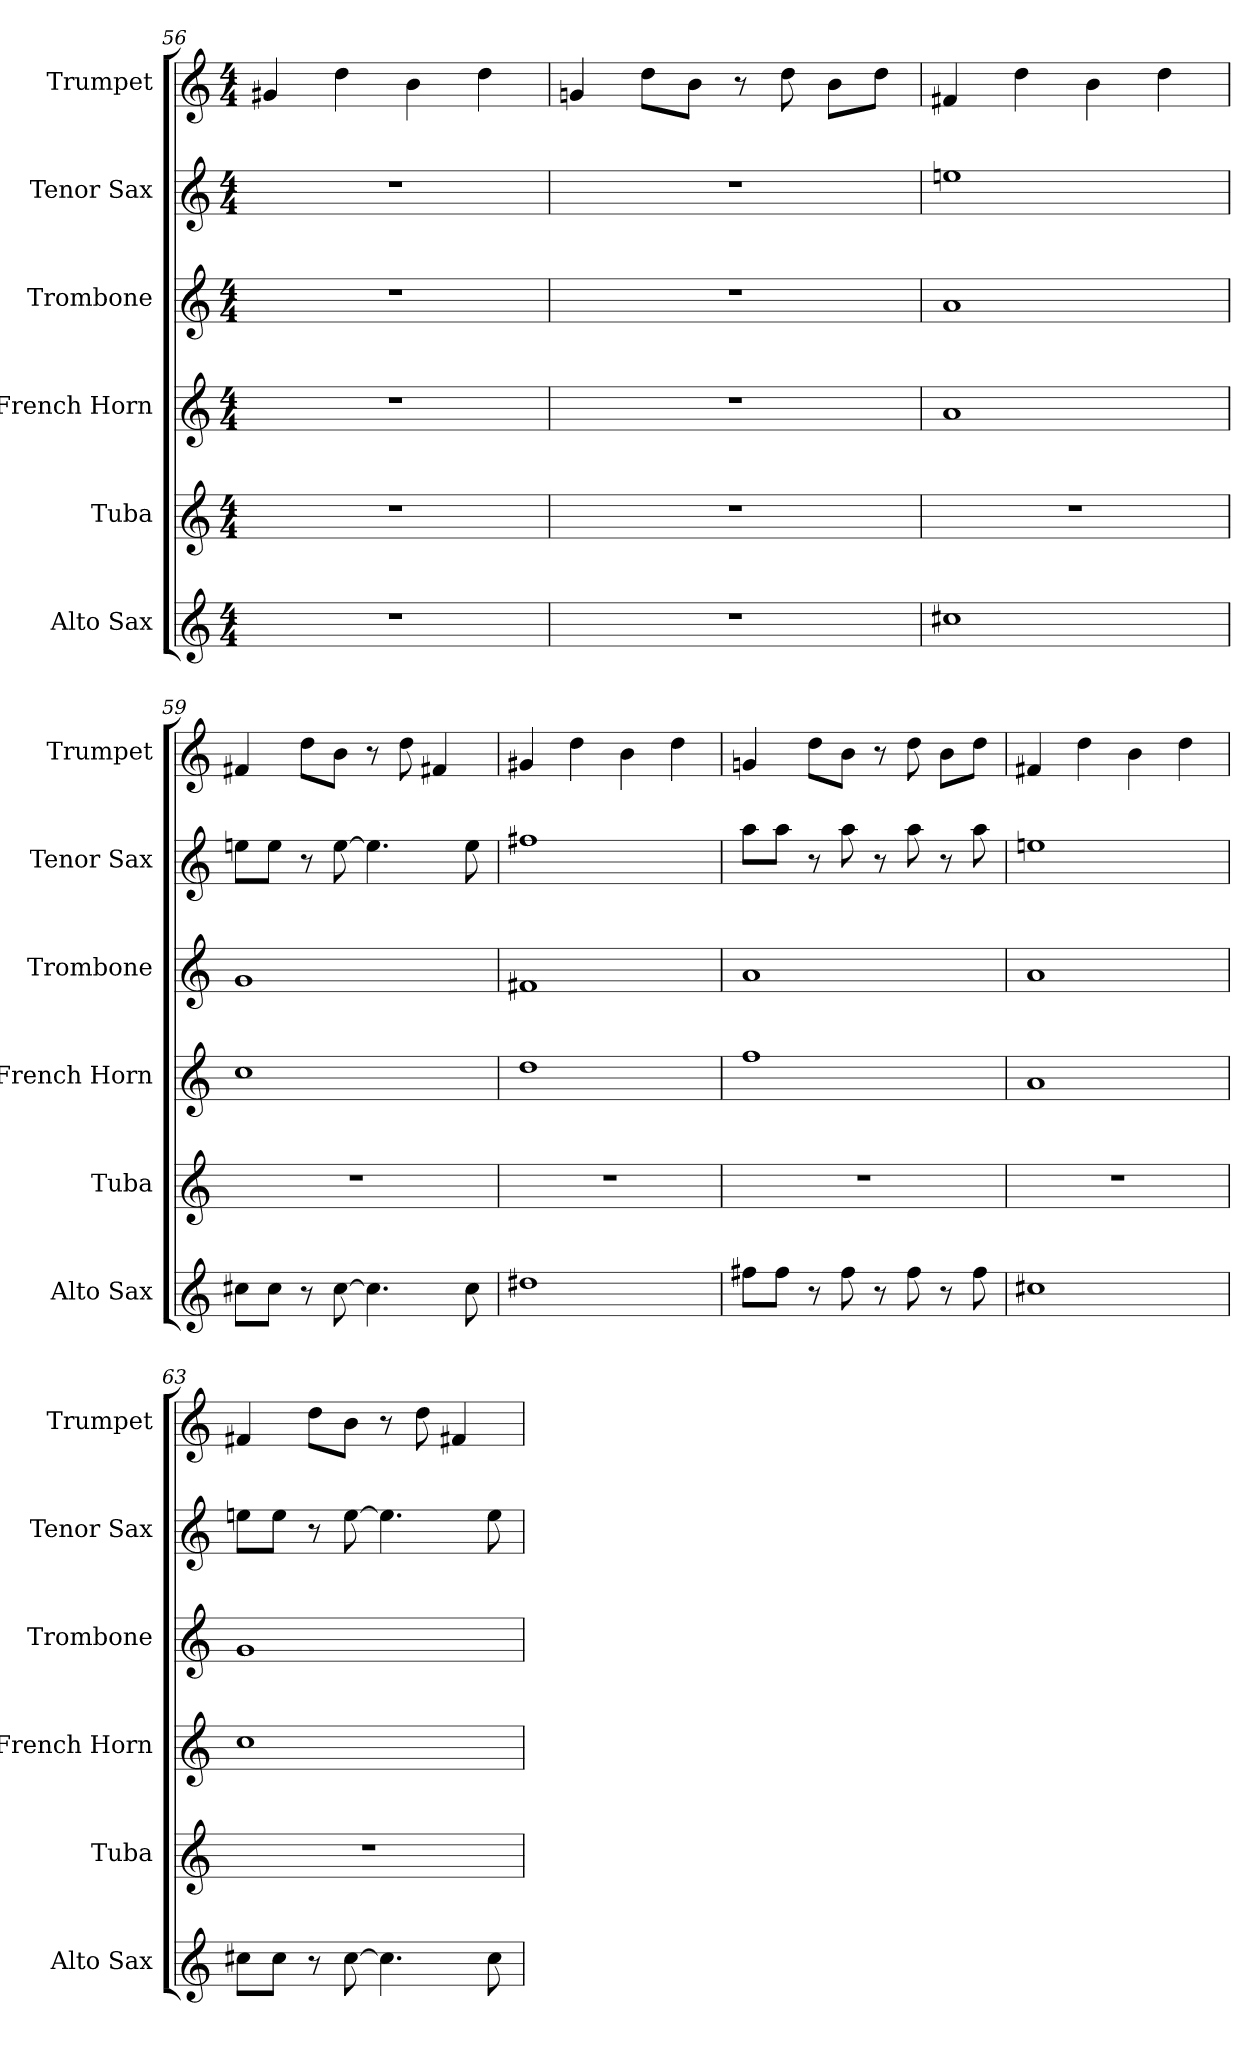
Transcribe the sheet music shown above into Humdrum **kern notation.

**kern	**kern	**kern	**kern	**kern	**kern
*part6	*part5	*part4	*part3	*part2	*part1
*staff6	*staff5	*staff4	*staff3	*staff2	*staff1
*I"Alto Sax	*I"Tuba	*I"French Horn	*I"Trombone	*I"Tenor Sax	*I"Trumpet
*I'Alto Sax	*I'Tuba	*I'French Horn	*I'Trombone	*I'Tenor Sax	*I'Trumpet
*clefG2	*clefG2	*clefG2	*clefG2	*clefG2	*clefG2
*ITrd5c9	*ITrd15c26	*ITrd8c14	*ITrd8c14	*ITrd8c14	*ITrd1c2
*M4/4	*M4/4	*M4/4	*M4/4	*M4/4	*M4/4
=56	=56	=56	=56	=56	=56
1r	1r	1r	1r	1r	4f#X
.	.	.	.	.	4cc
.	.	.	.	.	4a
.	.	.	.	.	4cc
=57	=57	=57	=57	=57	=57
1r	1r	1r	1r	1r	4fn
.	.	.	.	.	8ccL
.	.	.	.	.	8aJ
.	.	.	.	.	8r
.	.	.	.	.	8cc
.	.	.	.	.	8aL
.	.	.	.	.	8ccJ
=58	=58	=58	=58	=58	=58
1en	1r	1A	1A	1en	4en
.	.	.	.	.	4cc
.	.	.	.	.	4a
.	.	.	.	.	4cc
=59	=59	=59	=59	=59	=59
8enL	1r	1c	1G	8enL	4en
8eJ	.	.	.	8eJ	.
8r	.	.	.	8r	8ccL
[8e	.	.	.	[8e	8aJ
4.e]	.	.	.	4.e]	8r
.	.	.	.	.	8cc
.	.	.	.	.	4en
8e	.	.	.	8e	.
=60	=60	=60	=60	=60	=60
1f#X	1r	1d	1F#X	1f#X	4f#X
.	.	.	.	.	4cc
.	.	.	.	.	4a
.	.	.	.	.	4cc
=61	=61	=61	=61	=61	=61
8anL	1r	1f	1A	8aL	4fn
8aJ	.	.	.	8aJ	.
8r	.	.	.	8r	8ccL
8a	.	.	.	8a	8aJ
8r	.	.	.	8r	8r
8a	.	.	.	8a	8cc
8r	.	.	.	8r	8aL
8a	.	.	.	8a	8ccJ
=62	=62	=62	=62	=62	=62
1en	1r	1A	1A	1en	4en
.	.	.	.	.	4cc
.	.	.	.	.	4a
.	.	.	.	.	4cc
=63	=63	=63	=63	=63	=63
8enL	1r	1c	1G	8enL	4en
8eJ	.	.	.	8eJ	.
8r	.	.	.	8r	8ccL
[8e	.	.	.	[8e	8aJ
4.e]	.	.	.	4.e]	8r
.	.	.	.	.	8cc
.	.	.	.	.	4en
8e	.	.	.	8e	.
=	=	=	=	=	=
*-	*-	*-	*-	*-	*-
